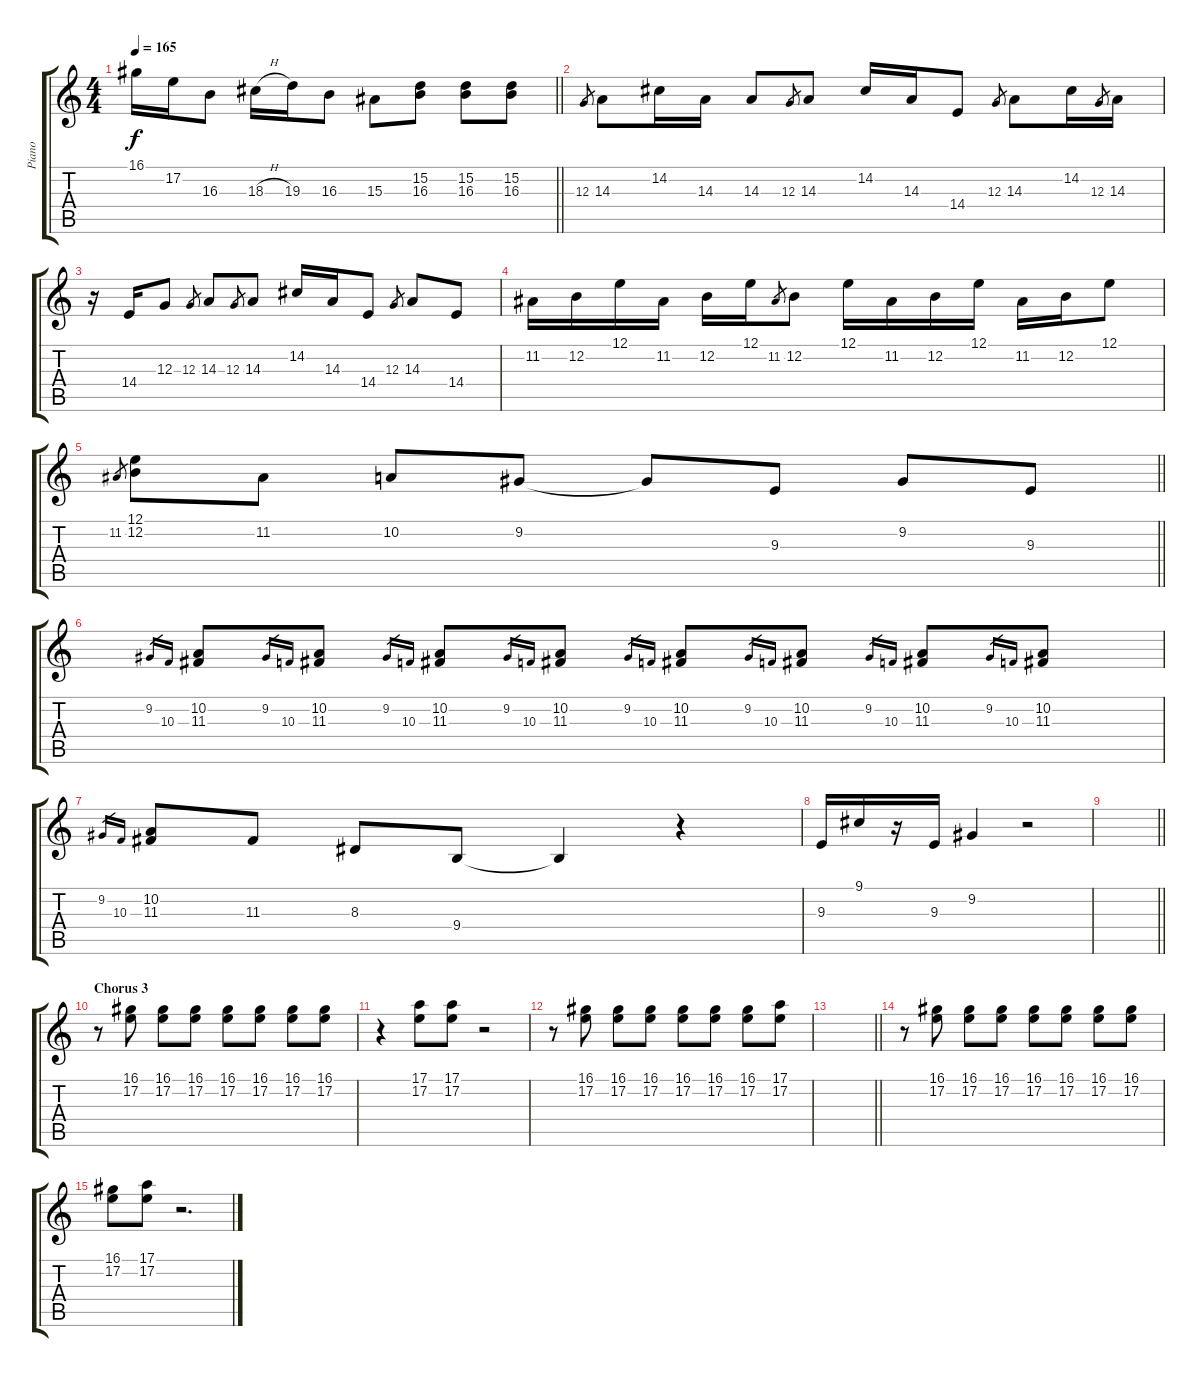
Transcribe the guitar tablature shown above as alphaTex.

\track ("Piano" "Piano") {instrument acousticgrandpiano}
\staff {score tabs}
\tuning (E4 B3 G3 D3 A2 E2) {hide}
\ts (4 4)
\tempo 165
\clef g2
\barLineRight lightlight
\ks c
16.1.16{dy f} 17.2.16 16.3.8 18.3{h}.16 19.3.16 16.3.8 15.3.8 (15.2 16.3).8 (15.2 16.3).8 (15.2 16.3).8 |
12.3.8{gr} 14.3.8 14.2.16 14.3.16 14.3.8 12.3.8{gr} 14.3.8 14.2.16 14.3.16 14.4.8 12.3.8{gr} 14.3.8 14.2.16 12.3.8{gr} 14.3.16 |
r.16 14.4.16 12.3.8 12.3.8{gr} 14.3.8 12.3.8{gr} 14.3.8 14.2.16 14.3.16 14.4.8 12.3.8{gr} 14.3.8 14.4.8 |
11.2.16 12.2.16 12.1.16 11.2.16 12.2.16 12.1.16 11.2.8{gr} 12.2.8 12.1.16 11.2.16 12.2.16 12.1.16 11.2.16 12.2.16 12.1.8 |
\barLineRight lightlight
11.2.8{gr} (12.1 12.2).8 11.2.8 10.2.8 9.2.8 9.2{t}.8 9.3.8 9.2.8 9.3.8 |
9.2.16{gr} 10.3.16{gr} (10.2 11.3).8 9.2.16{gr} 10.3.16{gr} (10.2 11.3).8 9.2.16{gr} 10.3.16{gr} (10.2 11.3).8 9.2.16{gr} 10.3.16{gr} (10.2 11.3).8 9.2.16{gr} 10.3.16{gr} (10.2 11.3).8 9.2.16{gr} 10.3.16{gr} (10.2 11.3).8 9.2.16{gr} 10.3.16{gr} (10.2 11.3).8 9.2.16{gr} 10.3.16{gr} (10.2 11.3).8 |
9.2.16{gr} 10.3.16{gr} (10.2 11.3).8 11.3.8 8.3.8 9.4.8 9.4{t}.4 r.4 |
9.3.16 9.1.16 r.16 9.3.16 9.2.4 r.2 |
\barLineRight lightlight
|
\section ("" "Chorus 3")
r.8 (16.1 17.2).8 (16.1 17.2).8 (16.1 17.2).8 (16.1 17.2).8 (16.1 17.2).8 (16.1 17.2).8 (16.1 17.2).8 |
r.4 (17.1 17.2).8 (17.1 17.2).8 r.2 |
r.8 (16.1 17.2).8 (16.1 17.2).8 (16.1 17.2).8 (16.1 17.2).8 (16.1 17.2).8 (16.1 17.2).8 (17.1 17.2).8 |
\barLineRight lightlight
|
r.8 (16.1 17.2).8 (16.1 17.2).8 (16.1 17.2).8 (16.1 17.2).8 (16.1 17.2).8 (16.1 17.2).8 (16.1 17.2).8 |
(16.1 17.2).8 (17.1 17.2).8 r.2{d}
